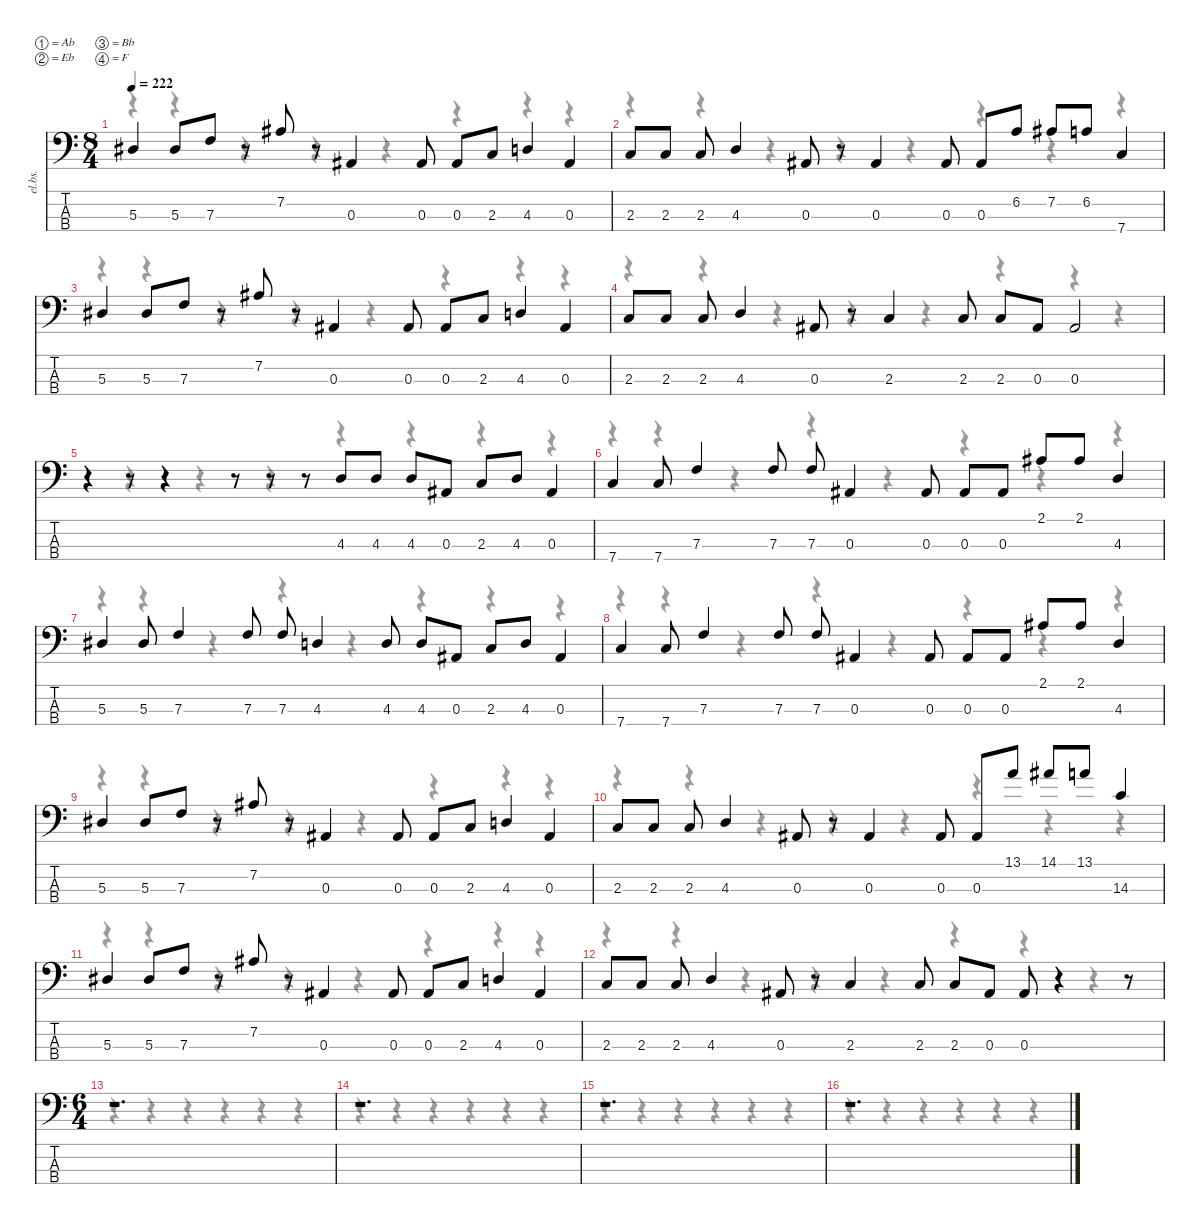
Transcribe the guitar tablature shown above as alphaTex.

\defaultSystemsLayout 4
\hideDynamics
\bracketExtendMode nobrackets
\otherSystemsTrackNameOrientation horizontal
\track ("Track 2" "el.bs.") {instrument electricbassfinger}
\staff {score tabs}
\tuning (Ab2 Eb2 Bb1 F1)
\voice
\ts (8 4)
\tempo 222
\clef f4
\ks c
5.3{acc #}.4{dy f} 5.3{acc #}.8 7.3.8 r.8 7.2{acc #}.8 r.8 0.3{acc #}.4 0.3{acc #}.8 0.3{acc #}.8 2.3.8 4.3.4 0.3{acc #}.4 |
2.3.8 2.3.8 2.3.8 4.3.4 0.3{acc #}.8 r.8 0.3{acc #}.4 0.3{acc #}.8 0.3{acc #}.8 6.2.8 7.2{acc #}.8 6.2.8 7.4.4 |
5.3{acc #}.4 5.3{acc #}.8 7.3.8 r.8 7.2{acc #}.8 r.8 0.3{acc #}.4 0.3{acc #}.8 0.3{acc #}.8 2.3.8 4.3.4 0.3{acc #}.4 |
2.3.8 2.3.8 2.3.8 4.3.4 0.3{acc #}.8 r.8 2.3.4 2.3.8 2.3.8 0.3{acc #}.8 0.3{acc #}.2 |
r.4 r.8 r.4 r.8 r.8 r.8 4.3.8 4.3.8 4.3.8 0.3{acc #}.8 2.3.8 4.3.8 0.3{acc #}.4 |
7.4.4 7.4.8 7.3.4 7.3.8 7.3.8 0.3{acc #}.4 0.3{acc #}.8 0.3{acc #}.8 0.3{acc #}.8 2.1{acc #}.8 2.1{acc #}.8 4.3.4 |
5.3{acc #}.4 5.3{acc #}.8 7.3.4 7.3.8 7.3.8 4.3.4 4.3.8 4.3.8 0.3{acc #}.8 2.3.8 4.3.8 0.3{acc #}.4 |
7.4.4 7.4.8 7.3.4 7.3.8 7.3.8 0.3{acc #}.4 0.3{acc #}.8 0.3{acc #}.8 0.3{acc #}.8 2.1{acc #}.8 2.1{acc #}.8 4.3.4 |
5.3{acc #}.4 5.3{acc #}.8 7.3.8 r.8 7.2{acc #}.8 r.8 0.3{acc #}.4 0.3{acc #}.8 0.3{acc #}.8 2.3.8 4.3.4 0.3{acc #}.4 |
2.3.8 2.3.8 2.3.8 4.3.4 0.3{acc #}.8 r.8 0.3{acc #}.4 0.3{acc #}.8 0.3{acc #}.8 13.1.8 14.1{acc #}.8 13.1.8 14.3.4 |
5.3{acc #}.4 5.3{acc #}.8 7.3.8 r.8 7.2{acc #}.8 r.8 0.3{acc #}.4 0.3{acc #}.8 0.3{acc #}.8 2.3.8 4.3.4 0.3{acc #}.4 |
2.3.8 2.3.8 2.3.8 4.3.4 0.3{acc #}.8 r.8 2.3.4 2.3.8 2.3.8 0.3{acc #}.8 0.3{acc #}.8 r.4 r.8 |
\ts (6 4)
\beaming (8 3 3 3 3)
r.1{d} |
r.1{d} |
r.1{d} |
r.1{d}
\voice
\clef f4
\ottava regular
\simile none
\ks c
r.4{dy mf} r.4 r.4 r.4 r.4 r.4 r.4 r.4 |
r.4 r.4 r.4 r.4 r.4 r.4 r.4 r.4 |
r.4 r.4 r.4 r.4 r.4 r.4 r.4 r.4 |
r.4 r.4 r.4 r.4 r.4 r.4 r.4 r.4 |
r.4 r.4 r.4 r.4 r.4 r.4 r.4 r.4 |
r.4 r.4 r.4 r.4 r.4 r.4 r.4 r.4 |
r.4 r.4 r.4 r.4 r.4 r.4 r.4 r.4 |
r.4 r.4 r.4 r.4 r.4 r.4 r.4 r.4 |
r.4 r.4 r.4 r.4 r.4 r.4 r.4 r.4 |
r.4 r.4 r.4 r.4 r.4 r.4 r.4 r.4 |
r.4 r.4 r.4 r.4 r.4 r.4 r.4 r.4 |
r.4 r.4 r.4 r.4 r.4 r.4 r.4 r.4 |
r.4 r.4 r.4 r.4 r.4 r.4 |
r.4 r.4 r.4 r.4 r.4 r.4 |
r.4 r.4 r.4 r.4 r.4 r.4 |
r.4 r.4 r.4 r.4 r.4 r.4
